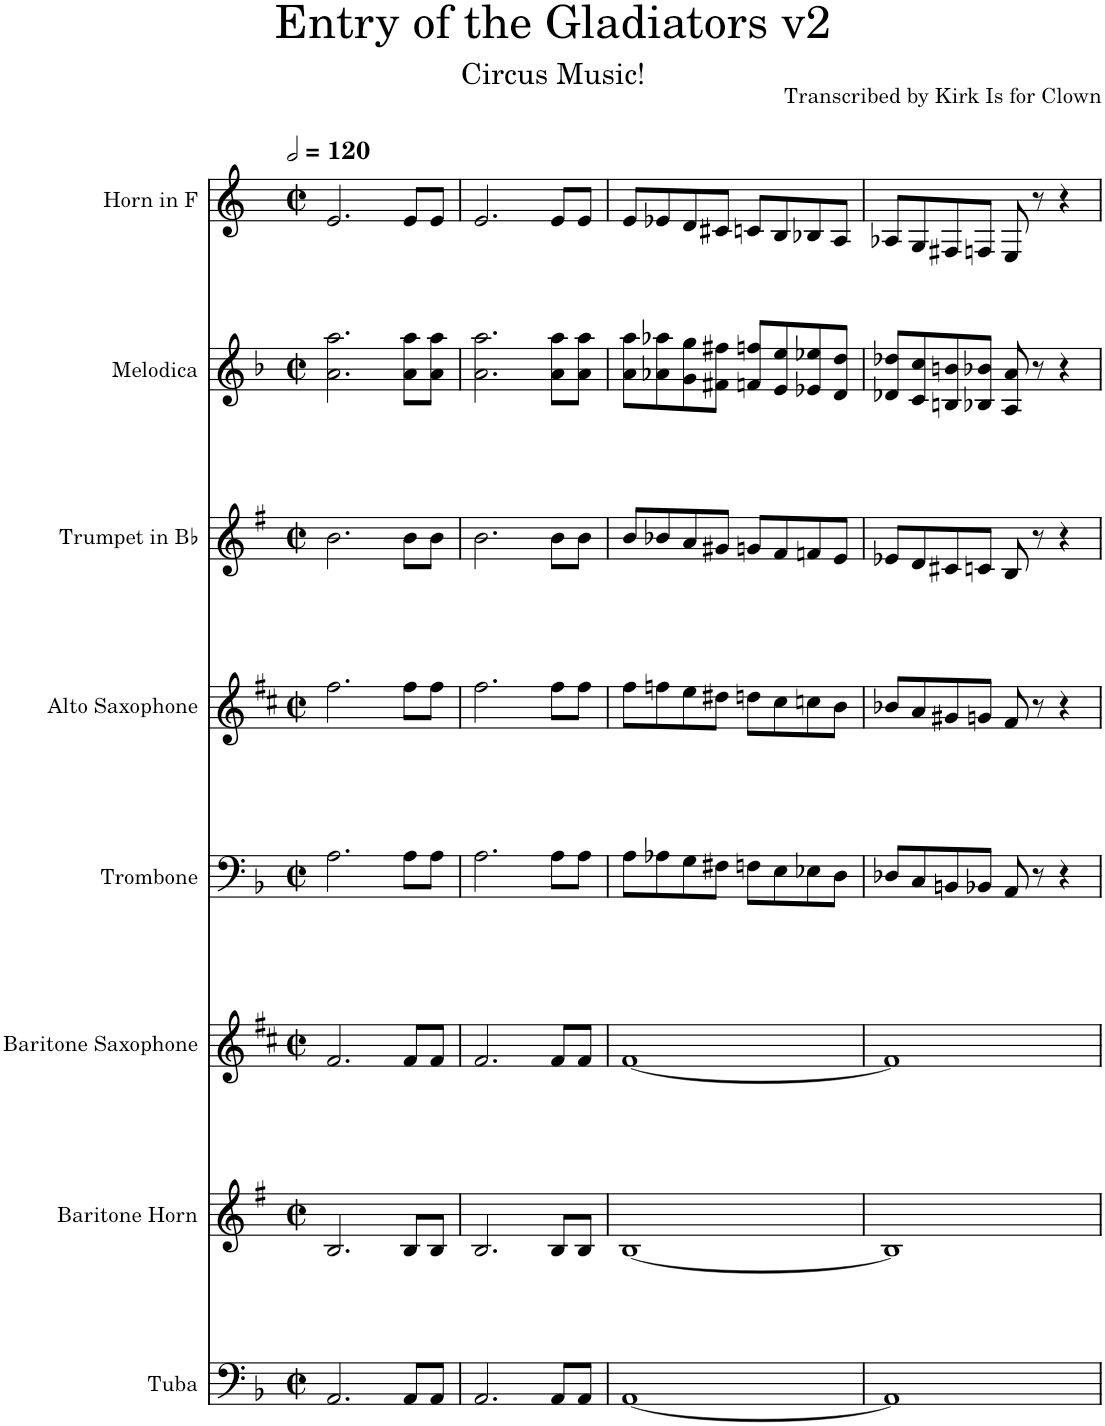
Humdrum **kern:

**kern	**kern	**kern	**kern	**kern	**kern	**kern	**kern
*part8	*part7	*part6	*part5	*part4	*part3	*part2	*part1
*staff8	*staff7	*staff6	*staff5	*staff4	*staff3	*staff2	*staff1
*I"Tuba	*I"Baritone Horn	*I"Baritone Saxophone	*I"Trombone	*I"Alto Saxophone	*I"Trumpet in Bb	*I"Melodica	*I"Horn in F
*I'Tba.	*I'Bar. Hn.	*I'Bar. Sax.	*I'Tbn.	*I'A. Sax.	*I'Tpt. in Bb	*I'Mel.	*I'Hn. in F
*clefF4	*clefG2	*clefG2	*clefF4	*clefG2	*clefG2	*clefG2	*clefG2
*	*Trd8c14	*Trd12c21	*	*Trd5c9	*Trd1c2	*	*Trd4c7
*k[b-]	*k[f#]	*k[f#c#]	*k[b-]	*k[f#c#]	*k[f#]	*k[b-]	*k[]
*M2/2	*M2/2	*M2/2	*M2/2	*M2/2	*M2/2	*M2/2	*M2/2
*met(c|)	*met(c|)	*met(c|)	*met(c|)	*met(c|)	*met(c|)	*met(c|)	*met(c|)
*MM240	*MM240	*MM240	*MM240	*MM240	*MM240	*MM240	*MM240
=1	=1	=1	=1	=1	=1	=1	=1
2.AA/	2.B/	2.f#/	2.A\	2.ff#\	2.b\	2.a\ 2.aa\	2.e/
8AA/L	8B/L	8f#/L	8A\L	8ff#\L	8b\L	8a\ 8aa\L	8e/L
8AA/J	8B/J	8f#/J	8A\J	8ff#\J	8b\J	8a\ 8aa\J	8e/J
=2	=2	=2	=2	=2	=2	=2	=2
2.AA/	2.B/	2.f#/	2.A\	2.ff#\	2.b\	2.a\ 2.aa\	2.e/
8AA/L	8B/L	8f#/L	8A\L	8ff#\L	8b\L	8a\ 8aa\L	8e/L
8AA/J	8B/J	8f#/J	8A\J	8ff#\J	8b\J	8a\ 8aa\J	8e/J
=3	=3	=3	=3	=3	=3	=3	=3
[1AA	[1B	[1f#	8A\L	8ff#\L	8b/L	8a\ 8aa\L	8e/L
.	.	.	8A-X\	8ffn\	8b-X/	8a-X\ 8aa-X\	8e-X/
.	.	.	8G\	8ee\	8a/	8g\ 8gg\	8d/
.	.	.	8F#X\J	8dd#X\J	8g#X/J	8f#X\ 8ff#X\J	8c#X/J
.	.	.	8Fn\L	8ddn\L	8gn/L	8fn/ 8ffn/L	8cn/L
.	.	.	8E\	8cc#\	8f#/	8e/ 8ee/	8B/
.	.	.	8E-X\	8ccn\	8fn/	8e-X/ 8ee-X/	8B-X/
.	.	.	8D\J	8b\J	8e/J	8d/ 8dd/J	8A/J
=4	=4	=4	=4	=4	=4	=4	=4
1AA]	1B]	1f#]	8D-X/L	8b-X/L	8e-X/L	8d-X/ 8dd-X/L	8A-X/L
.	.	.	8C/	8a/	8d/	8c/ 8cc/	8G/
.	.	.	8BBn/	8g#X/	8c#X/	8Bn/ 8bn/	8F#X/
.	.	.	8BB-X/J	8gn/J	8cn/J	8B-X/ 8b-X/J	8Fn/J
.	.	.	8AA/	8f#/	8B/	8A/ 8a/	8E/
.	.	.	8r	8r	8r	8r	8r
.	.	.	4r	4r	4r	4r	4r
=	=	=	=	=	=	=	=
*-	*-	*-	*-	*-	*-	*-	*-
